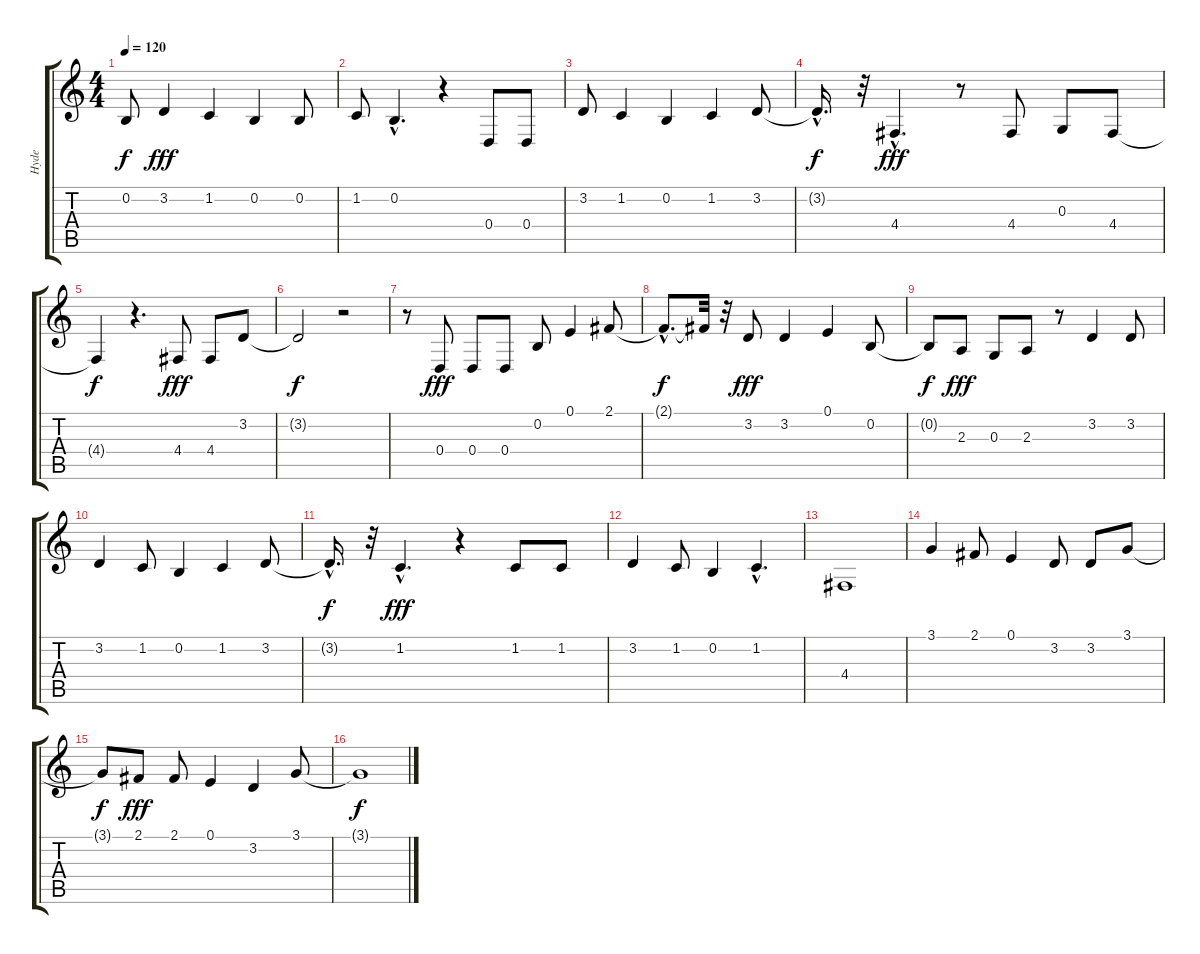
\track ("Hyde" "Hyde") {instrument violin}
\staff {score tabs}
\tuning (E4 B3 G3 D3 A2 E2) {hide}
\ts (4 4)
\tempo 120
\clef g2
\ks c
0.2{t}.8{dy f} 3.2.4{dy fff} 1.2.4 0.2.4 0.2.8 |
1.2.8 0.2{hac}.4{d} r.4 0.4.8 0.4.8 |
3.2.8 1.2.4 0.2.4 1.2.4 3.2.8 |
3.2{hac t}.16{d dy f} r.32 4.4{hac}.4{d dy fff} r.8 4.4.8 0.3.8 4.4.8 |
4.4{t}.4{dy f} r.4{d} 4.4.8{dy fff} 4.4.8 3.2.8 |
3.2{t}.2{dy f} r.2 |
r.8 0.4.8{dy fff} 0.4.8 0.4.8 0.2.8 0.1.4 2.1.8 |
2.1{hac t}.8{d dy f} 2.1{t}.32 r.32 3.2.8{dy fff} 3.2.4 0.1.4 0.2.8 |
0.2{t}.8{dy f} 2.3.8{dy fff} 0.3.8 2.3.8 r.8 3.2.4 3.2.8 |
3.2.4 1.2.8 0.2.4 1.2.4 3.2.8 |
3.2{hac t}.16{d dy f} r.32 1.2{hac}.4{d dy fff} r.4 1.2.8 1.2.8 |
3.2.4 1.2.8 0.2.4 1.2{hac}.4{d} |
4.4.1 |
3.1.4 2.1.8 0.1.4 3.2.8 3.2.8 3.1.8 |
3.1{t}.8{dy f} 2.1.8{dy fff} 2.1.8 0.1.4 3.2.4 3.1.8 |
3.1{t}.1{dy f}
